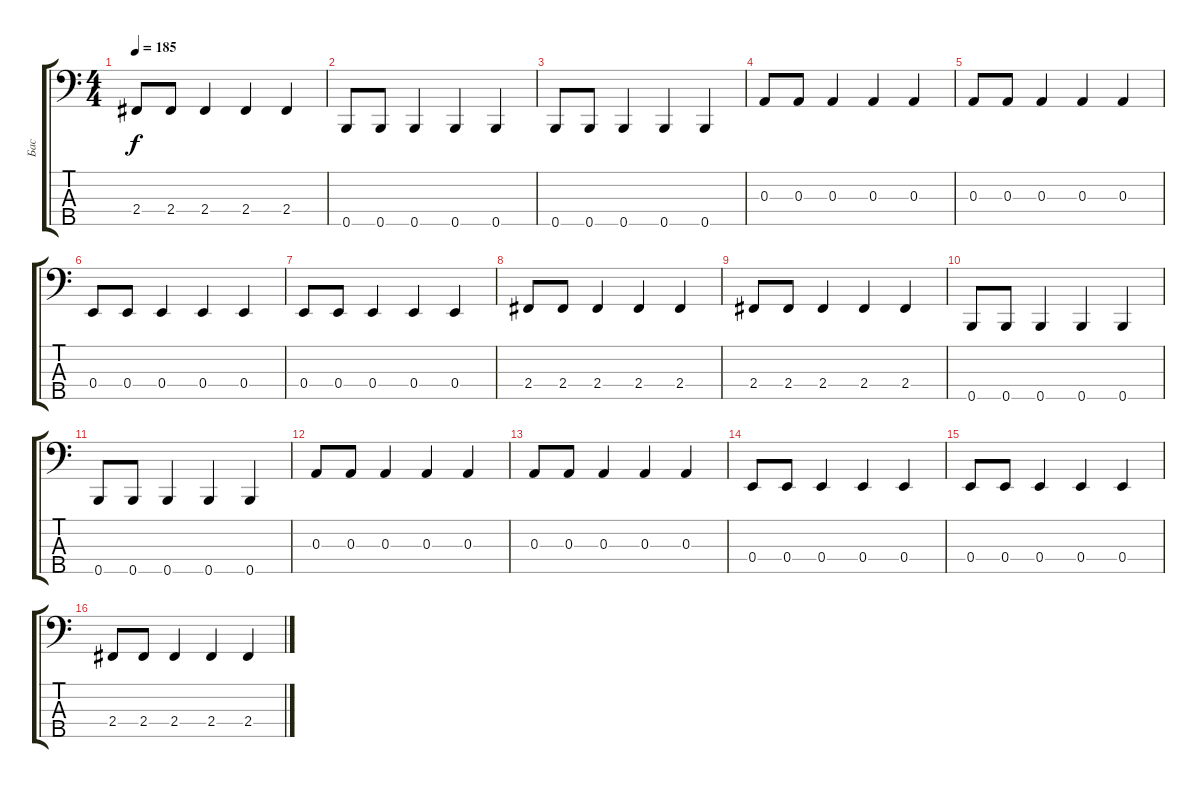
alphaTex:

\track ("Бас" "Бас") {instrument electricbasspick}
\staff {score tabs}
\tuning (G2 D2 A1 E1 B0) {hide}
\ts (4 4)
\tempo 185
\clef f4
\ks c
2.4.8{dy f} 2.4.8 2.4.4 2.4.4 2.4.4 |
0.5.8 0.5.8 0.5.4 0.5.4 0.5.4 |
0.5.8 0.5.8 0.5.4 0.5.4 0.5.4 |
0.3.8 0.3.8 0.3.4 0.3.4 0.3.4 |
0.3.8 0.3.8 0.3.4 0.3.4 0.3.4 |
0.4.8 0.4.8 0.4.4 0.4.4 0.4.4 |
0.4.8 0.4.8 0.4.4 0.4.4 0.4.4 |
2.4.8 2.4.8 2.4.4 2.4.4 2.4.4 |
2.4.8 2.4.8 2.4.4 2.4.4 2.4.4 |
0.5.8 0.5.8 0.5.4 0.5.4 0.5.4 |
0.5.8 0.5.8 0.5.4 0.5.4 0.5.4 |
0.3.8 0.3.8 0.3.4 0.3.4 0.3.4 |
0.3.8 0.3.8 0.3.4 0.3.4 0.3.4 |
0.4.8 0.4.8 0.4.4 0.4.4 0.4.4 |
0.4.8 0.4.8 0.4.4 0.4.4 0.4.4 |
2.4.8 2.4.8 2.4.4 2.4.4 2.4.4
